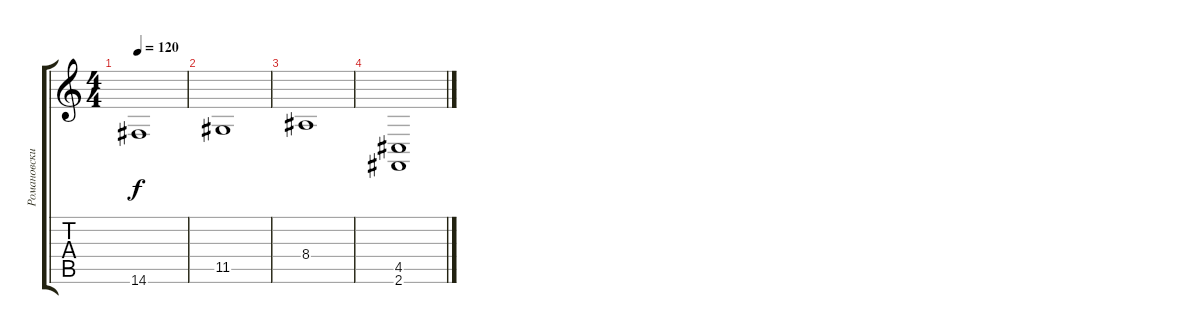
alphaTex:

\track ("Романовский (клавиши)" "Романовски") {instrument lead2sawtooth}
\staff {score tabs}
\tuning (E4 B3 G3 D3 A2 E2) {hide}
\ts (4 4)
\tempo 120
\clef g2
\ks c
14.6.1{dy f} |
11.5.1 |
8.4.1 |
(4.5 2.6).1
